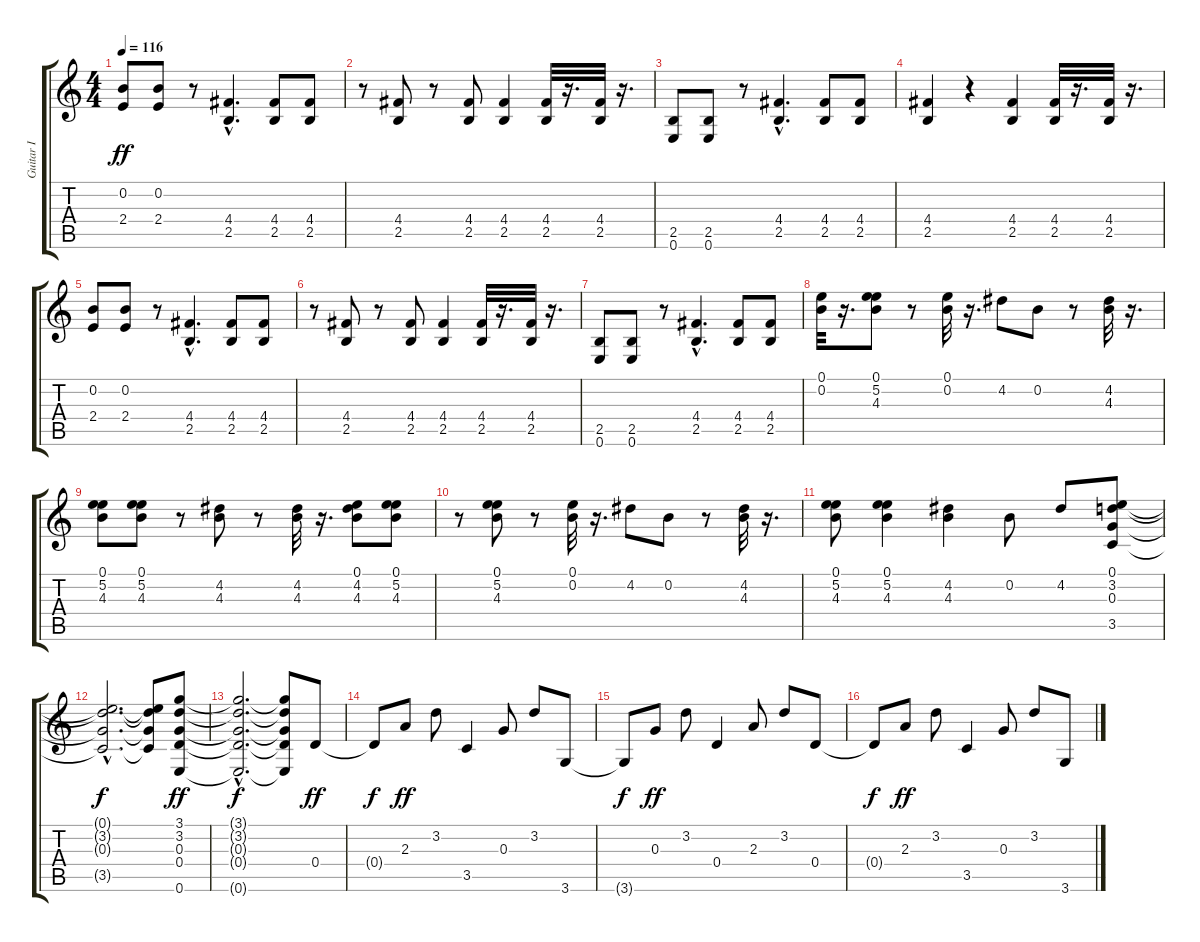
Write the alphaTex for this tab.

\track ("Guitar I" "Guitar I") {instrument distortionguitar}
\staff {score tabs}
\tuning (E4 B3 G3 D3 A2 E2) {hide}
\ts (4 4)
\tempo 116
\clef g2
\ks c
(0.2 2.4).8{dy ff} (0.2 2.4).8 r.8 (4.4{hac} 2.5{hac}).4{d} (4.4 2.5).8 (4.4 2.5).8 |
r.8 (4.4 2.5).8 r.8 (4.4 2.5).8 (4.4 2.5).4 (4.4 2.5).32 r.16{d} (4.4 2.5).32 r.16{d} |
(2.5 0.6).8 (2.5 0.6).8 r.8 (4.4{hac} 2.5{hac}).4{d} (4.4 2.5).8 (4.4 2.5).8 |
(4.4 2.5).4 r.4 (4.4 2.5).4 (4.4 2.5).32 r.16{d} (4.4 2.5).32 r.16{d} |
(0.2 2.4).8 (0.2 2.4).8 r.8 (4.4{hac} 2.5{hac}).4{d} (4.4 2.5).8 (4.4 2.5).8 |
r.8 (4.4 2.5).8 r.8 (4.4 2.5).8 (4.4 2.5).4 (4.4 2.5).32 r.16{d} (4.4 2.5).32 r.16{d} |
(2.5 0.6).8 (2.5 0.6).8 r.8 (4.4{hac} 2.5{hac}).4{d} (4.4 2.5).8 (4.4 2.5).8 |
(0.1 0.2).32 r.16{d} (0.1 5.2 4.3).8 r.8 (0.1 0.2).32 r.16{d} 4.2.8 0.2.8 r.8 (4.2 4.3).32 r.16{d} |
(0.1 5.2 4.3).8 (0.1 5.2 4.3).8 r.8 (4.2 4.3).8 r.8 (4.2 4.3).32 r.16{d} (0.1 4.2 4.3).8 (0.1 5.2 4.3).8 |
r.8 (0.1 5.2 4.3).8 r.8 (0.1 0.2).32 r.16{d} 4.2.8 0.2.8 r.8 (4.2 4.3).32 r.16{d} |
(0.1 5.2 4.3).8 (0.1 5.2 4.3).4 (4.2 4.3).4 0.2.8 4.2.8 (0.1 3.2 0.3 3.5).8 |
(0.1{hac t} 3.2{hac t} 0.3{hac t} 3.5{hac t}).2{d dy f} (0.1{t} 3.2{t} 0.3{t} 3.5{t}).8 (3.1 3.2 0.3 0.4 0.6).8{dy ff} |
(3.1{hac t} 3.2{hac t} 0.3{hac t} 0.4{hac t} 0.6{hac t}).2{d dy f} (3.1{t} 3.2{t} 0.3{t} 0.4{t} 0.6{t}).8 0.4.8{dy ff} |
0.4{t}.8{dy f} 2.3.8{dy ff} 3.2.8 3.5.4 0.3.8 3.2.8 3.6.8 |
3.6{t}.8{dy f} 0.3.8{dy ff} 3.2.8 0.4.4 2.3.8 3.2.8 0.4.8 |
0.4{t}.8{dy f} 2.3.8{dy ff} 3.2.8 3.5.4 0.3.8 3.2.8 3.6.8
